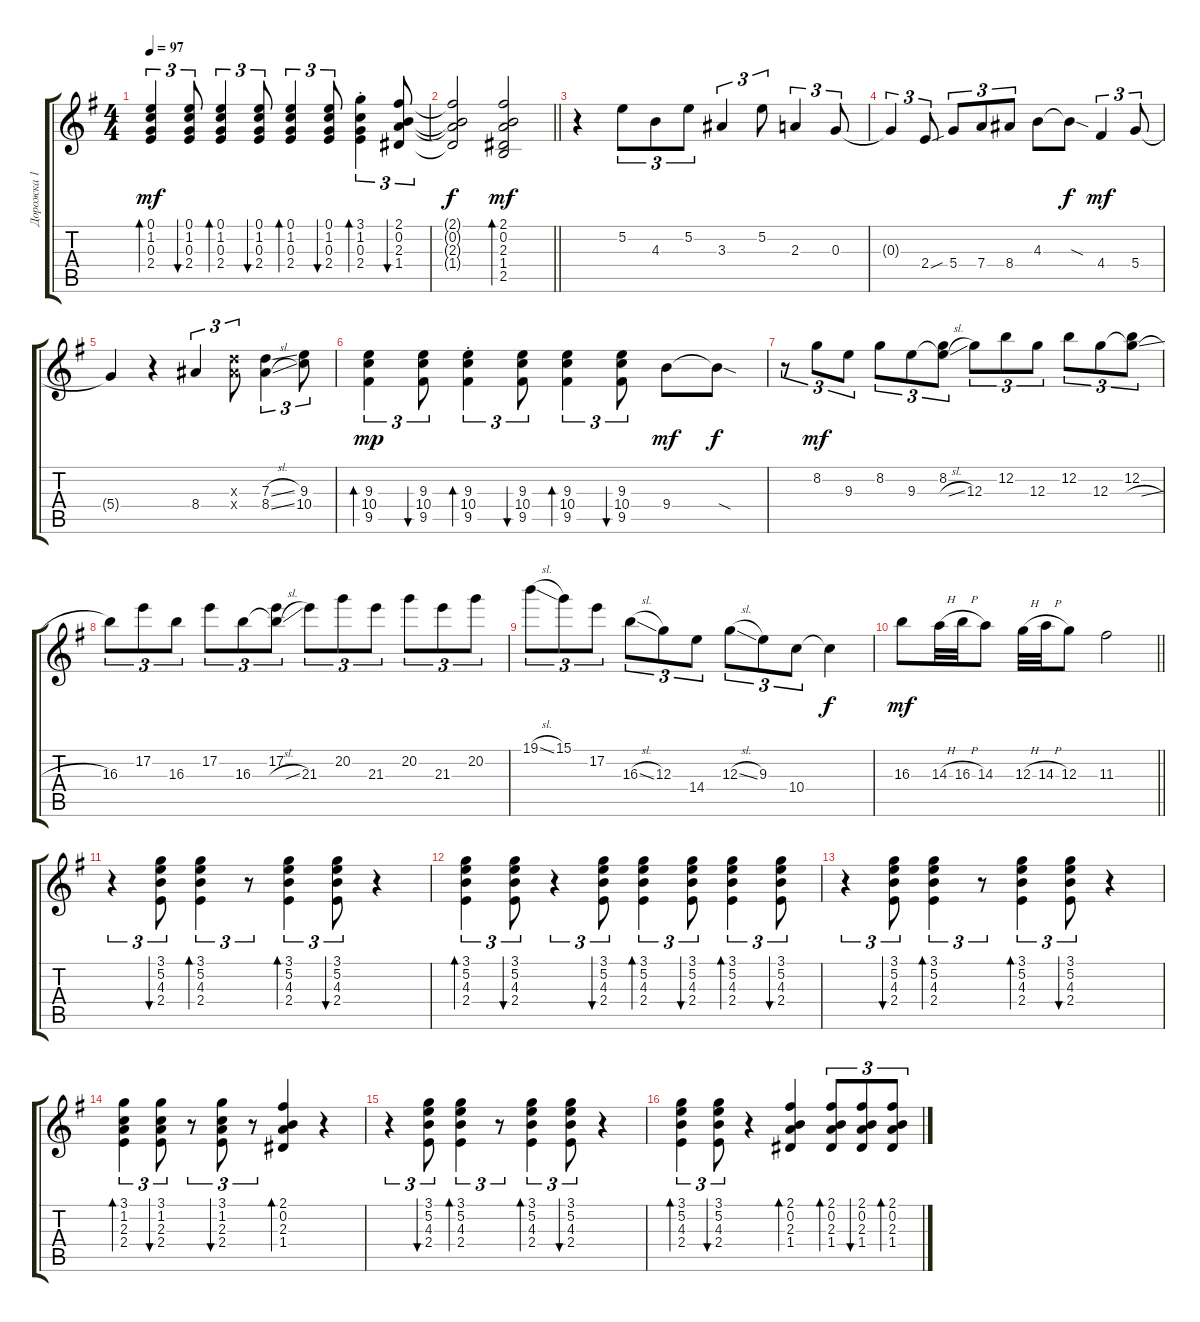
\track ("Дорожка 1" "Дорожка 1") {instrument acousticguitarsteel}
\staff {score tabs}
\tuning (E4 B3 G3 D3 A2 E2) {hide}
\ts (4 4)
\tempo 97
\clef g2
\ks eminor
(0.1 1.2 0.3 2.4).4{tu (3 2) bd 120 dy mf} (0.1 1.2 0.3 2.4).8{tu (3 2) bu 60} (0.1 1.2 0.3 2.4).4{tu (3 2) bd 60} (0.1 1.2 0.3 2.4).8{tu (3 2) bu 60} (0.1 1.2 0.3 2.4).4{tu (3 2) bd 60} (0.1 1.2 0.3 2.4).8{tu (3 2) bu 60} (3.1{st} 1.2{st} 0.3{st} 2.4{st}).4{tu (3 2) bd 60} (2.1 0.2 2.3 1.4).8{tu (3 2) bu 60} |
\barLineRight lightlight
(2.1{t} 0.2{t} 2.3{t} 1.4{t}).2{dy f} (2.1 0.2 2.3 1.4 2.5).2{bd 120 dy mf} |
r.4{volume 12 instrument overdrivenguitar} 5.2.8{tu (3 2)} 4.3.8{tu (3 2)} 5.2.8{tu (3 2)} 3.3.4{tu (3 2)} 5.2.8{tu (3 2)} 2.3.4{tu (3 2)} 0.3.8{tu (3 2)} |
0.3{t}.4{tu (3 2)} 2.4{sou}.8{tu (3 2)} 5.4.8{tu (3 2)} 7.4.8{tu (3 2)} 8.4.8{tu (3 2)} 4.3.8 4.3{sod t}.8{dy f} 4.4.4{tu (3 2) dy mf} 5.4.8{tu (3 2)} |
5.4{t}.4 r.4 8.4.4{tu (3 2)} (7.3{x} 8.4{x}).8{tu (3 2)} (7.3{sl} 8.4{sl}).4{tu (3 2)} (9.3 10.4).8{tu (3 2)} |
(9.3 10.4 9.5).4{tu (3 2) bd 60 dy mp} (9.3 10.4 9.5).8{tu (3 2) bu 60} (9.3{st} 10.4{st} 9.5{st}).4{tu (3 2) bd 60} (9.3 10.4 9.5).8{tu (3 2) bu 60} (9.3 10.4 9.5).4{tu (3 2) bd 60} (9.3 10.4 9.5).8{tu (3 2) bu 60} 9.4.8{dy mf} 9.4{sod t}.8{dy f} |
r.8{tu (3 2)} 8.2.8{tu (3 2) dy mf} 9.3.8{tu (3 2)} 8.2.8{tu (3 2)} 9.3.8{tu (3 2)} (8.2 9.3{sl t}).8{tu (3 2)} 12.3.8{tu (3 2)} 12.2.8{tu (3 2)} 12.3.8{tu (3 2)} 12.2.8{tu (3 2)} 12.3.8{tu (3 2)} (12.2 12.3{sl t}).8{tu (3 2)} |
16.3.8{tu (3 2)} 17.2.8{tu (3 2)} 16.3.8{tu (3 2)} 17.2.8{tu (3 2)} 16.3.8{tu (3 2)} (17.2 16.3{sl t}).8{tu (3 2)} 21.3.8{tu (3 2)} 20.2.8{tu (3 2)} 21.3.8{tu (3 2)} 20.2.8{tu (3 2)} 21.3.8{tu (3 2)} 20.2.8{tu (3 2)} |
19.1{sl}.8{tu (3 2)} 15.1.8{tu (3 2)} 17.2.8{tu (3 2)} 16.3{sl}.8{tu (3 2)} 12.3.8{tu (3 2)} 14.4.8{tu (3 2)} 12.3{sl}.8{tu (3 2)} 9.3.8{tu (3 2)} 10.4.8{tu (3 2)} 10.4{t}.4{dy f} |
\barLineRight lightlight
16.3.8{dy mf} 14.3{h}.32 16.3{h}.32 14.3.8 12.3{h}.32 14.3{h}.32 12.3.8 11.3.2 |
r.4{tu (3 2) volume 12 instrument electricguitarclean} (3.1 5.2 4.3 2.4).8{tu (3 2) bu 60} (3.1 5.2 4.3 2.4).4{tu (3 2) bd 60} r.8{tu (3 2)} (3.1 5.2 4.3 2.4).4{tu (3 2) bd 60} (3.1 5.2 4.3 2.4).8{tu (3 2) bu 60} r.4 |
(3.1 5.2 4.3 2.4).4{tu (3 2) bd 60} (3.1 5.2 4.3 2.4).8{tu (3 2) bu 60} r.4{tu (3 2)} (3.1 5.2 4.3 2.4).8{tu (3 2) bu 60} (3.1 5.2 4.3 2.4).4{tu (3 2) bd 60} (3.1 5.2 4.3 2.4).8{tu (3 2) bu 60} (3.1 5.2 4.3 2.4).4{tu (3 2) bd 60} (3.1 5.2 4.3 2.4).8{tu (3 2) bu 60} |
r.4{tu (3 2)} (3.1 5.2 4.3 2.4).8{tu (3 2) bu 60} (3.1 5.2 4.3 2.4).4{tu (3 2) bd 60} r.8{tu (3 2)} (3.1 5.2 4.3 2.4).4{tu (3 2) bd 60} (3.1 5.2 4.3 2.4).8{tu (3 2) bu 60} r.4 |
(3.1 1.2 2.3 2.4).4{tu (3 2) bd 60} (3.1 1.2 2.3 2.4).8{tu (3 2) bu 60} r.8{tu (3 2)} (3.1 1.2 2.3 2.4).8{tu (3 2) bu 60} r.8{tu (3 2)} (2.1 0.2 2.3 1.4).4{bd 60} r.4 |
r.4{tu (3 2)} (3.1 5.2 4.3 2.4).8{tu (3 2) bu 60} (3.1 5.2 4.3 2.4).4{tu (3 2) bd 60} r.8{tu (3 2)} (3.1 5.2 4.3 2.4).4{tu (3 2) bd 60} (3.1 5.2 4.3 2.4).8{tu (3 2) bu 60} r.4 |
(3.1 5.2 4.3 2.4).4{tu (3 2) bd 60} (3.1 5.2 4.3 2.4).8{tu (3 2) bu 60} r.4 (2.1 0.2 2.3 1.4).4{bd 60} (2.1 0.2 2.3 1.4).8{tu (3 2) bd 60} (2.1 0.2 2.3 1.4).8{tu (3 2) bu 60} (2.1 0.2 2.3 1.4).8{tu (3 2) bd 60}
